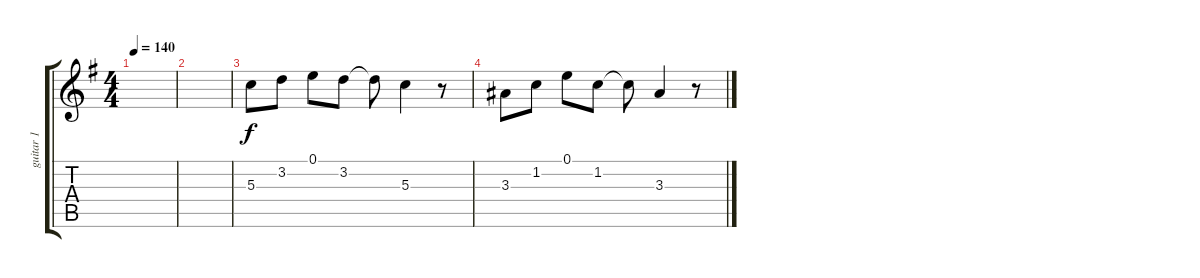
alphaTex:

\track ("guitar 1" "guitar 1") {instrument distortionguitar}
\staff {score tabs}
\tuning (E4 B3 G3 D3 A2 E2) {hide}
\ts (4 4)
\tempo 140
\clef g2
\ks g
|
|
5.3.8 3.2.8 0.1.8 3.2.8 3.2{t}.8 5.3.4 r.8 |
3.3.8 1.2.8 0.1.8 1.2.8 1.2{t}.8 3.3.4 r.8
